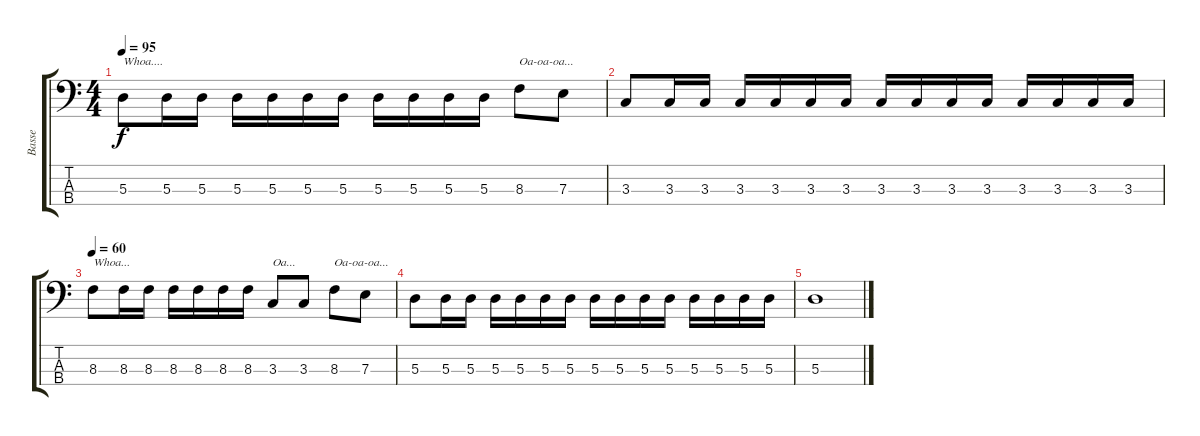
\track ("Basse" "Basse") {instrument electricbasspick}
\staff {score tabs}
\tuning (G2 D2 A1 E1) {hide}
\ts (4 4)
\tempo 95
\clef f4
\ks c
5.3.8{txt "Whoa...." dy f} 5.3.16 5.3.16 5.3.16 5.3.16 5.3.16 5.3.16 5.3.16 5.3.16 5.3.16 5.3.16 8.3.8{txt "Oa-oa-oa..."} 7.3.8 |
3.3.8 3.3.16 3.3.16 3.3.16 3.3.16 3.3.16 3.3.16 3.3.16 3.3.16 3.3.16 3.3.16 3.3.16 3.3.16 3.3.16 3.3.16 |
\tempo 60
8.3.8{txt "Whoa..."} 8.3.16 8.3.16 8.3.16 8.3.16 8.3.16 8.3.16 3.3.8{txt "Oa..."} 3.3.8 8.3.8{txt "Oa-oa-oa..."} 7.3.8 |
5.3.8 5.3.16 5.3.16 5.3.16 5.3.16 5.3.16 5.3.16 5.3.16 5.3.16 5.3.16 5.3.16 5.3.16 5.3.16 5.3.16 5.3.16 |
5.3.1
